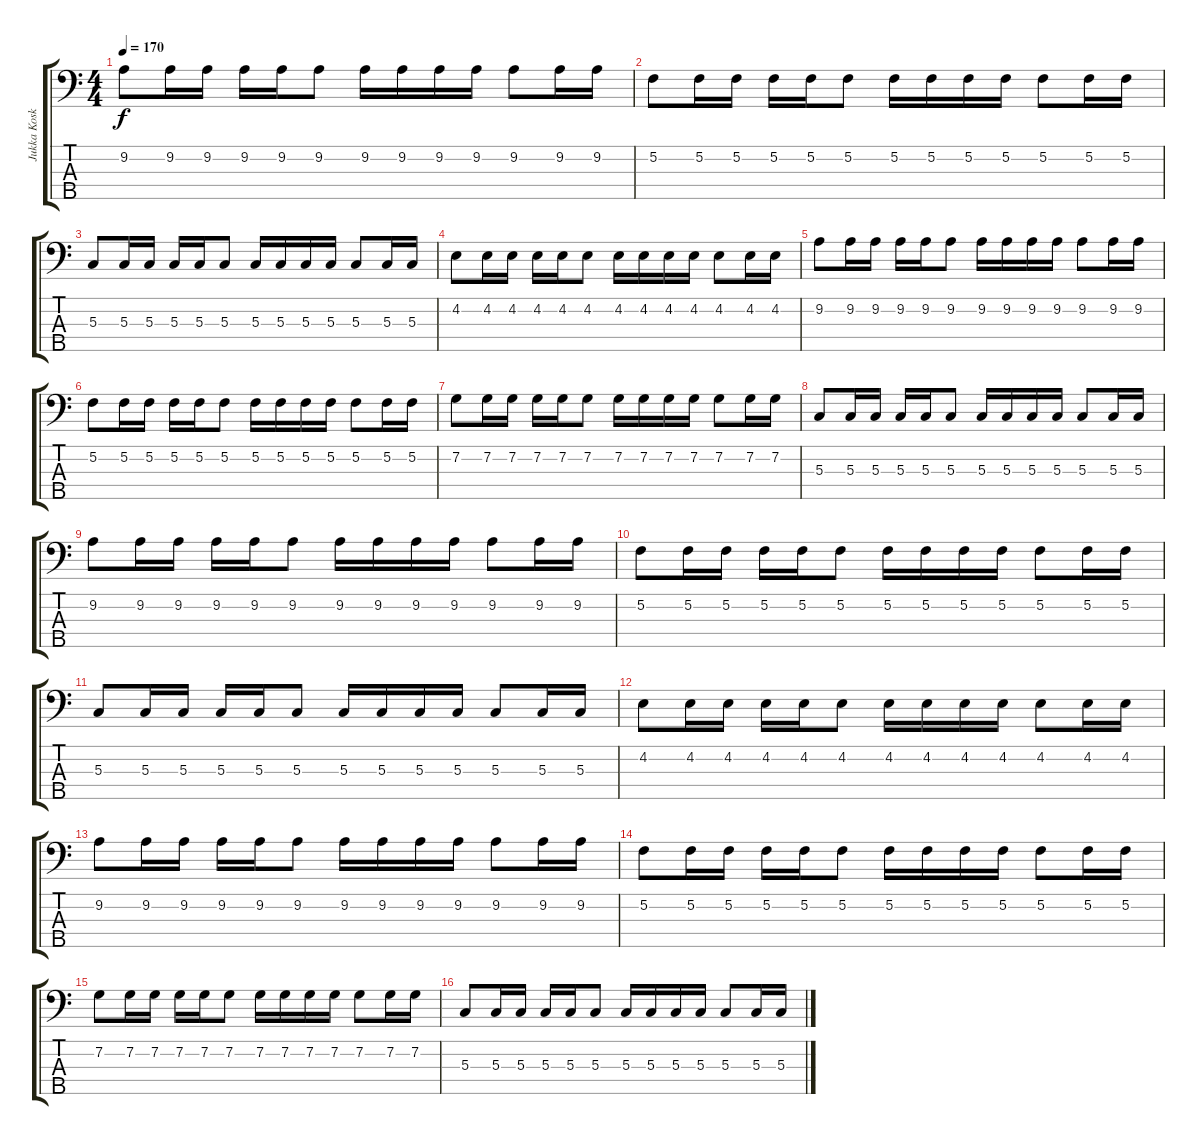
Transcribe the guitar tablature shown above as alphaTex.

\track ("Jukka Koskinen" "Jukka Kosk") {instrument electricbasspick}
\staff {score tabs}
\tuning (F2 C2 G1 D1 A0) {hide}
\ts (4 4)
\tempo 170
\clef f4
\ks c
9.2.8{dy f} 9.2.16 9.2.16 9.2.16 9.2.16 9.2.8 9.2.16 9.2.16 9.2.16 9.2.16 9.2.8 9.2.16 9.2.16 |
5.2.8 5.2.16 5.2.16 5.2.16 5.2.16 5.2.8 5.2.16 5.2.16 5.2.16 5.2.16 5.2.8 5.2.16 5.2.16 |
5.3.8 5.3.16 5.3.16 5.3.16 5.3.16 5.3.8 5.3.16 5.3.16 5.3.16 5.3.16 5.3.8 5.3.16 5.3.16 |
4.2.8 4.2.16 4.2.16 4.2.16 4.2.16 4.2.8 4.2.16 4.2.16 4.2.16 4.2.16 4.2.8 4.2.16 4.2.16 |
9.2.8 9.2.16 9.2.16 9.2.16 9.2.16 9.2.8 9.2.16 9.2.16 9.2.16 9.2.16 9.2.8 9.2.16 9.2.16 |
5.2.8 5.2.16 5.2.16 5.2.16 5.2.16 5.2.8 5.2.16 5.2.16 5.2.16 5.2.16 5.2.8 5.2.16 5.2.16 |
7.2.8 7.2.16 7.2.16 7.2.16 7.2.16 7.2.8 7.2.16 7.2.16 7.2.16 7.2.16 7.2.8 7.2.16 7.2.16 |
5.3.8 5.3.16 5.3.16 5.3.16 5.3.16 5.3.8 5.3.16 5.3.16 5.3.16 5.3.16 5.3.8 5.3.16 5.3.16 |
9.2.8 9.2.16 9.2.16 9.2.16 9.2.16 9.2.8 9.2.16 9.2.16 9.2.16 9.2.16 9.2.8 9.2.16 9.2.16 |
5.2.8 5.2.16 5.2.16 5.2.16 5.2.16 5.2.8 5.2.16 5.2.16 5.2.16 5.2.16 5.2.8 5.2.16 5.2.16 |
5.3.8 5.3.16 5.3.16 5.3.16 5.3.16 5.3.8 5.3.16 5.3.16 5.3.16 5.3.16 5.3.8 5.3.16 5.3.16 |
4.2.8 4.2.16 4.2.16 4.2.16 4.2.16 4.2.8 4.2.16 4.2.16 4.2.16 4.2.16 4.2.8 4.2.16 4.2.16 |
9.2.8 9.2.16 9.2.16 9.2.16 9.2.16 9.2.8 9.2.16 9.2.16 9.2.16 9.2.16 9.2.8 9.2.16 9.2.16 |
5.2.8 5.2.16 5.2.16 5.2.16 5.2.16 5.2.8 5.2.16 5.2.16 5.2.16 5.2.16 5.2.8 5.2.16 5.2.16 |
7.2.8 7.2.16 7.2.16 7.2.16 7.2.16 7.2.8 7.2.16 7.2.16 7.2.16 7.2.16 7.2.8 7.2.16 7.2.16 |
5.3.8 5.3.16 5.3.16 5.3.16 5.3.16 5.3.8 5.3.16 5.3.16 5.3.16 5.3.16 5.3.8 5.3.16 5.3.16
